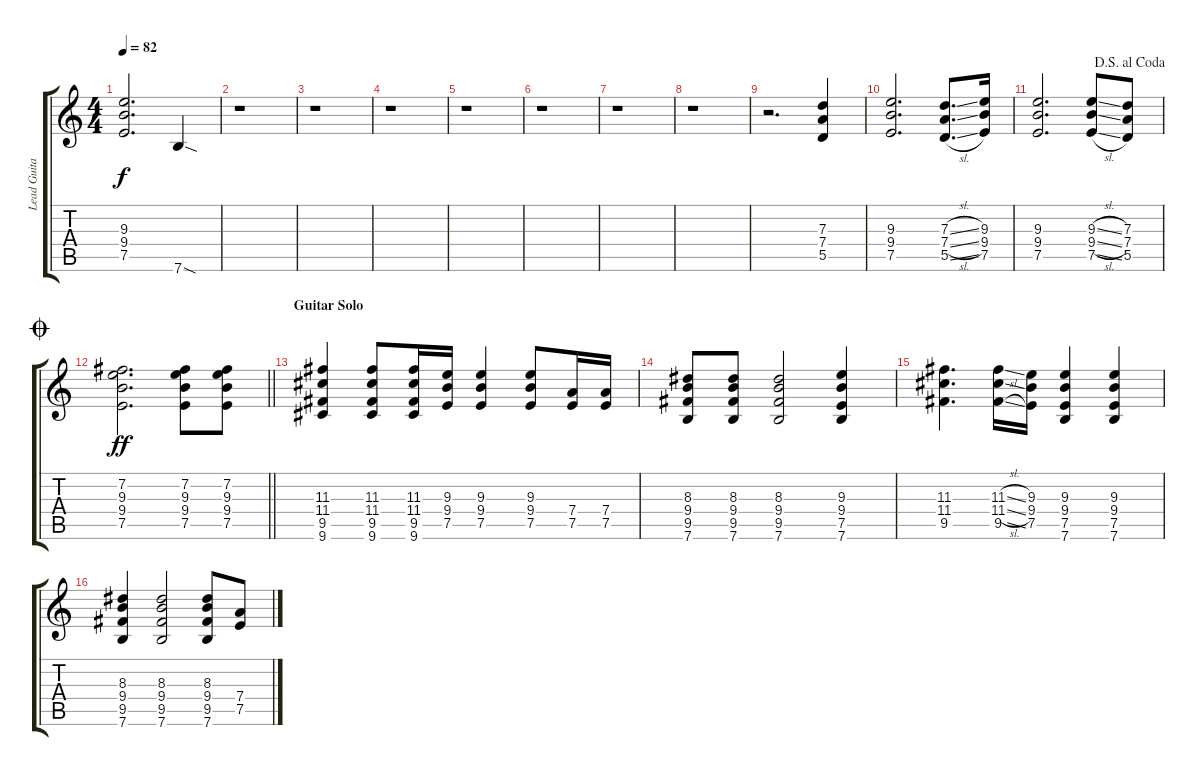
\track ("Lead Guitar" "Lead Guita") {instrument electricguitarclean}
\staff {score tabs}
\tuning (E4 B3 G3 D3 A2 E2) {hide}
\ts (4 4)
\tempo 82
\clef g2
\ks c
(9.3 9.4 7.5).2{d dy f} 7.6{sod}.4 |
r.1 |
r.1 |
r.1 |
r.1 |
r.1 |
r.1 |
r.1 |
r.2{d} (7.3 7.4 5.5).4 |
(9.3 9.4 7.5).2{d} (7.3{sl} 7.4{sl} 5.5{sl}).8{d} (9.3 9.4 7.5).16 |
\jump dalsegnoalcoda
(9.3 9.4 7.5).2{d} (9.3{sl} 9.4{sl} 7.5{sl}).8 (7.3 7.4 5.5).8 |
\jump coda
\barLineRight lightlight
(7.2 9.3 9.4 7.5).2{d dy ff} (7.2 9.3 9.4 7.5).8 (7.2 9.3 9.4 7.5).8 |
\section ("" "Guitar Solo")
(11.3 11.4 9.5 9.6).4 (11.3 11.4 9.5 9.6).8 (11.3 11.4 9.5 9.6).16 (9.3 9.4 7.5).16 (9.3 9.4 7.5).4 (9.3 9.4 7.5).8 (7.4 7.5).16 (7.4 7.5).16 |
(8.3 9.4 9.5 7.6).8 (8.3 9.4 9.5 7.6).8 (8.3 9.4 9.5 7.6).2 (9.3 9.4 7.5 7.6).4 |
(11.3 11.4 9.5).4{d} (11.3{sl} 11.4{sl} 9.5{sl}).16 (9.3 9.4 7.5).16 (9.3 9.4 7.5 7.6).4 (9.3 9.4 7.5 7.6).4 |
(8.3 9.4 9.5 7.6).4 (8.3 9.4 9.5 7.6).2 (8.3 9.4 9.5 7.6).8 (7.4 7.5).8
